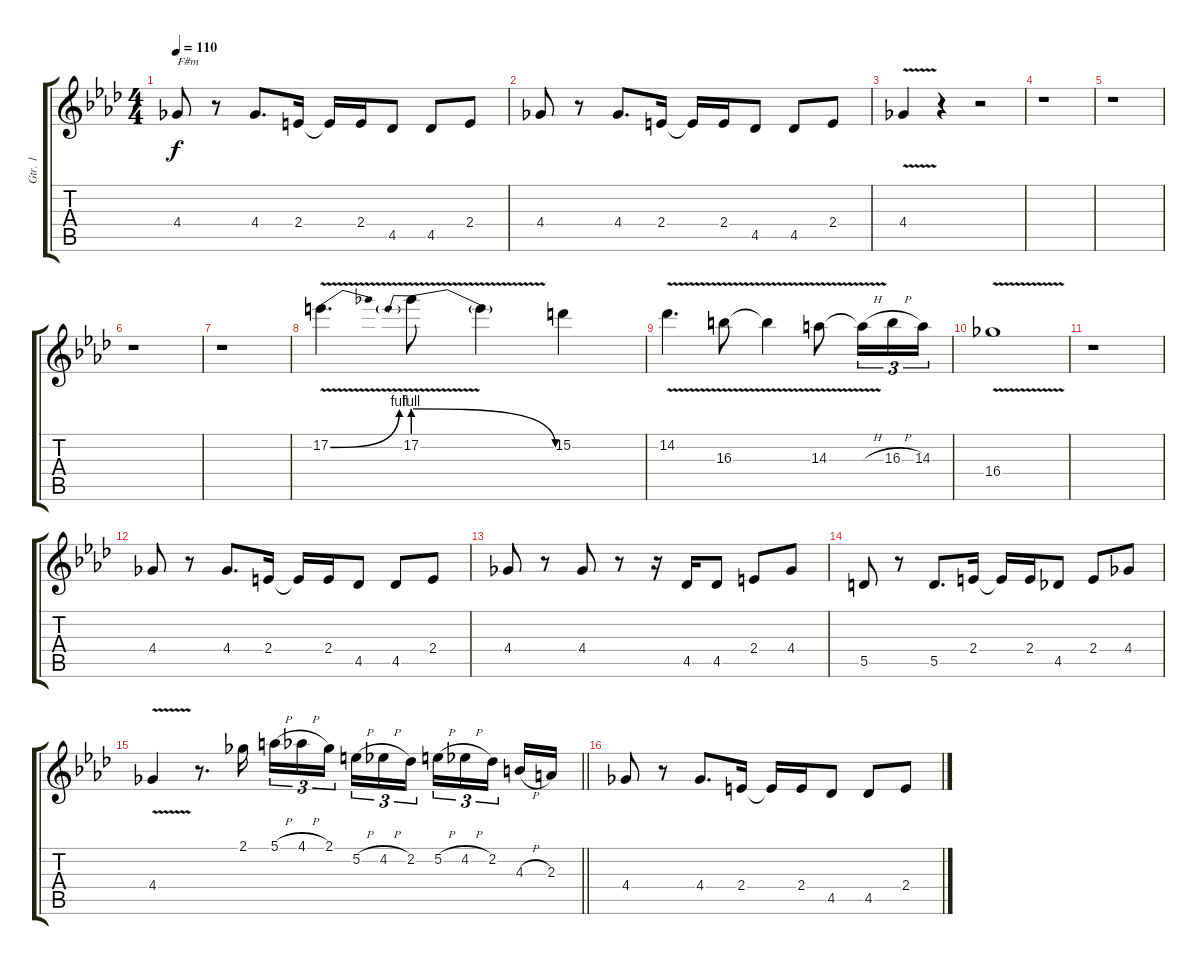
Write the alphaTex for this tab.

\track ("Gtr. 1" "Gtr. 1") {instrument distortionguitar}
\staff {score tabs}
\tuning (E4 B3 G3 D3 A2 E2) {hide}
\ts (4 4)
\tempo 110
\clef g2
\ks ab
4.4.8{txt "F#m" dy f} r.8 4.4.8{d} 2.4.16 2.4{t}.16 2.4.16 4.5.8 4.5.8 2.4.8 |
4.4.8 r.8 4.4.8{d} 2.4.16 2.4{t}.16 2.4.16 4.5.8 4.5.8 2.4.8 |
4.4{v}.4 r.4 r.2 |
r.1 |
r.1 |
r.1 |
r.1 |
17.2{be (bend 0 0 60 4) v}.4{d} 17.2{be (prebendrelease 0 4 60 0) v}.8 17.2{t}.4 15.2.4 |
14.2{v}.4{d} 16.3{v}.8 16.3{t}.4 14.3{v}.8 14.3{h t}.16{tu (3 2)} 16.3{h}.16{tu (3 2)} 14.3.16{tu (3 2)} |
16.4{v}.1 |
r.1 |
4.4.8 r.8 4.4.8{d} 2.4.16 2.4{t}.16 2.4.16 4.5.8 4.5.8 2.4.8 |
4.4.8 r.8 4.4.8 r.8 r.16 4.5.16 4.5.8 2.4.8 4.4.8 |
5.5.8 r.8 5.5.8{d} 2.4.16 2.4{t}.16 2.4.16 4.5.8 2.4.8 4.4.8 |
\barLineRight lightlight
4.4{v}.4 r.8{d} 2.1.16 5.1{h}.16{tu (3 2)} 4.1{h}.16{tu (3 2)} 2.1.16{tu (3 2) beam splitsecondary} 5.2{h}.16{tu (3 2)} 4.2{h}.16{tu (3 2)} 2.2.16{tu (3 2)} 5.2{h}.16{tu (3 2)} 4.2{h}.16{tu (3 2)} 2.2.16{tu (3 2) beam splitsecondary} 4.3{h}.16 2.3.16 |
4.4.8 r.8 4.4.8{d} 2.4.16 2.4{t}.16 2.4.16 4.5.8 4.5.8 2.4.8
